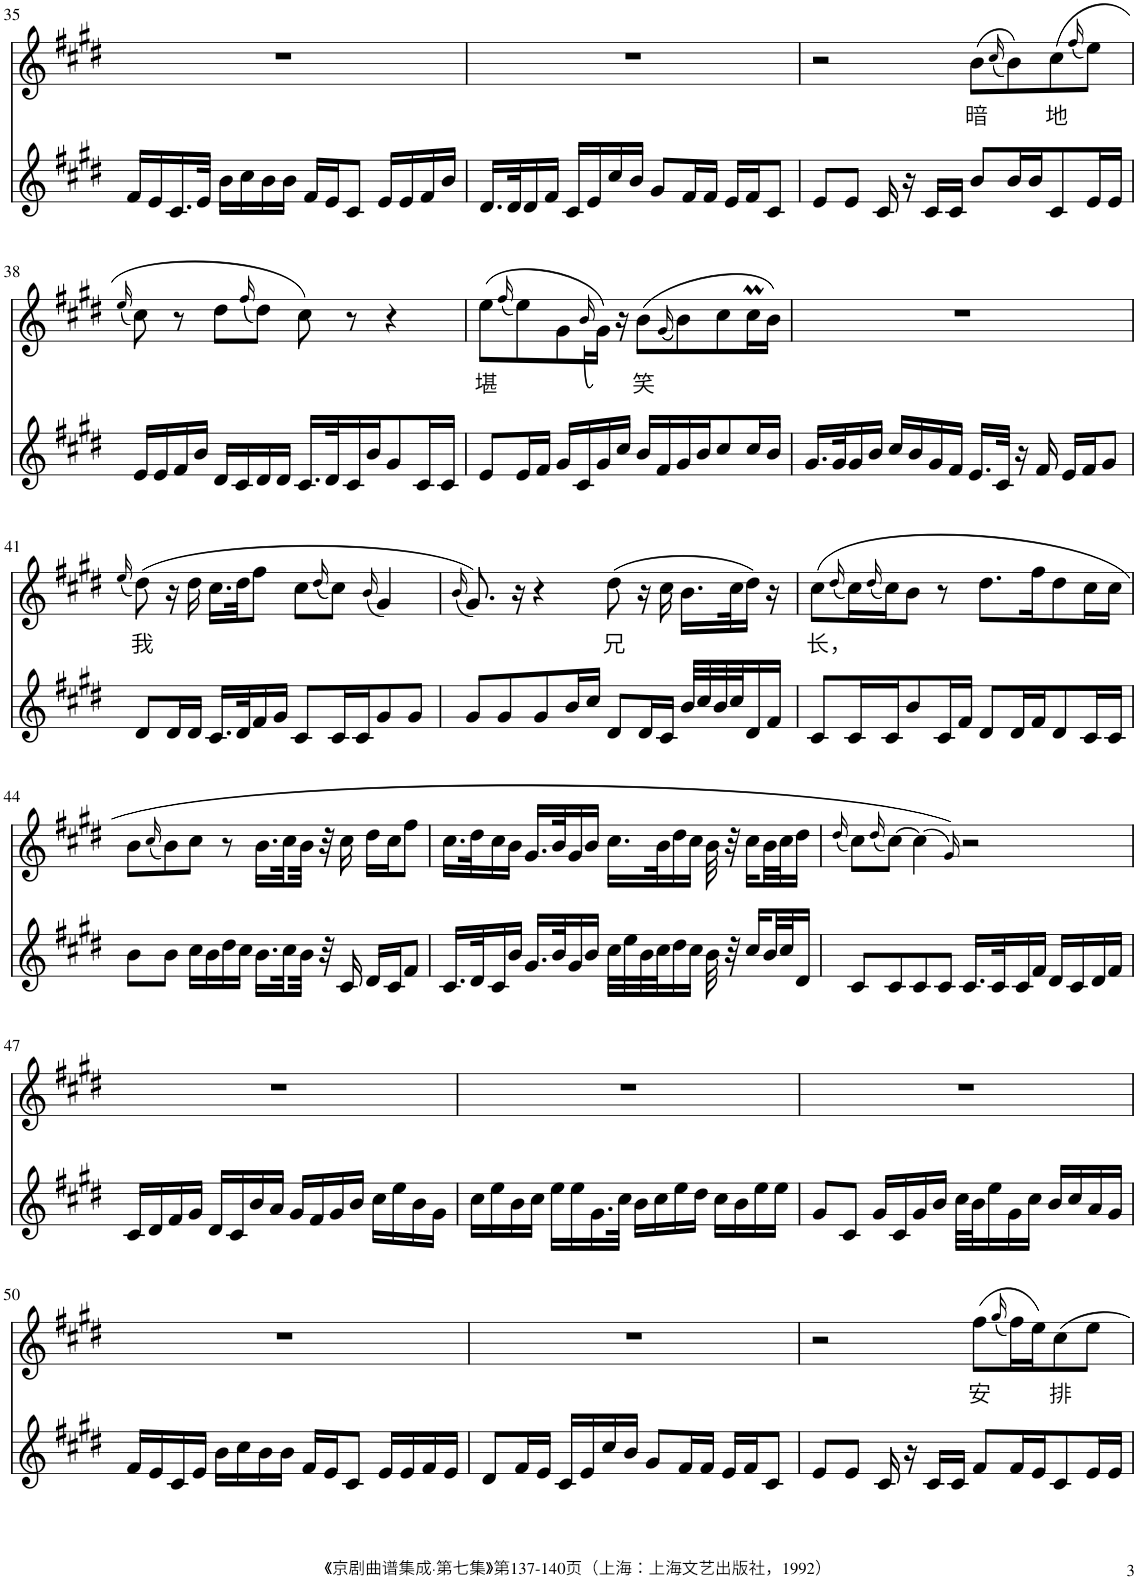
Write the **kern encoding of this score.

**kern	**kern	**text
*part2	*part1	*part1
*staff2	*staff1	*staff1
*I"Piano	*I"Piano	*
*I'Pno	*I'Pno	*
!!LO:PB:g=z
*clefG2	*clefG2	*
*k[f#c#g#d#]	*k[f#c#g#d#]	*
*M2/2	*M2/2	*
*met(c|)	*met(c|)	*
=35	=35	=35
16f#/LL	1r	.
16e/	.	.
16.c#/	.	.
32e/JJk	.	.
16b\LL	.	.
16cc#\	.	.
16b\	.	.
16b\JJ	.	.
16f#/LL	.	.
16e/J	.	.
8c#/J	.	.
16e/LL	.	.
16e/	.	.
16f#/	.	.
16b/JJ	.	.
=36	=36	=36
16.d#/LL	1r	.
32d#/K	.	.
16d#/	.	.
16f#/JJ	.	.
16c#/LL	.	.
16e/	.	.
16cc#/	.	.
16b/JJ	.	.
8g#/L	.	.
16f#/L	.	.
16f#/JJ	.	.
16e/LL	.	.
16f#/J	.	.
8c#/J	.	.
=37	=37	=37
8e/L	2r	.
8e/J	.	.
16c#/	.	.
16r	.	.
16c#/LL	.	.
16c#/JJ	.	.
!	!	!LO:LY:b
8b/L	(8b\L	暗
.	(16qcc#/	.
16b/L	8b\))	.
16b/J	.	.
!	!	!LO:LY:b
8c#/	(8cc#\	地
.	(16qff#/	.
16e/L	8ee\J)	.
16e/JJ	.	.
!!LO:LB:g=z
=38	=38	=38
.	(16qee/	.
16e/LL	8cc#\)	.
16e/	.	.
16f#/	8r	.
16b/JJ	.	.
16d#/LL	8dd#\L	.
16c#/	.	.
.	(16qff#/	.
16d#/	8dd#\J)	.
16d#/JJ	.	.
16.c#/LL	8cc#\)	.
32d#/K	.	.
16c#/	8r	.
16b/J	.	.
8g#/	4r	.
16c#/L	.	.
16c#/JJ	.	.
=39	=39	=39
!	!	!LO:LY:b
8e/L	(8ee\L	堪
.	(16qff#/	.
16e/L	8ee\)	.
16f#/JJ	.	.
16g#/LL	8g#\	.
16c#/	.	.
.	(16qb/	.
16g#/	16g#\Jk))	.
16cc#/JJ	16r	.
!	!	!LO:LY:b
16b/LL	(8b\L	笑
16f#/	.	.
.	(16qg#/	.
16g#/	8b\)	.
16b/J	.	.
8cc#/	8cc#\	.
16cc#/L	16cc#M\L	.
16b/JJ	16b\JJ)	.
=40	=40	=40
16.g#/LL	1r	.
32g#/K	.	.
16g#/	.	.
16b/JJ	.	.
16cc#/LL	.	.
16b/	.	.
16g#/	.	.
16f#/JJ	.	.
16.e/LL	.	.
32c#/JJk	.	.
16r	.	.
16f#/	.	.
16e/LL	.	.
16f#/J	.	.
8g#/J	.	.
!!LO:LB:g=z
=41	=41	=41
.	(16qee/	.
!	!	!LO:LY:b
8d#/L	(8dd#\)	我
16d#/L	16r	.
16d#/JJ	16dd#\	.
16.c#/LL	16.cc#\LL	.
32d#/K	32dd#\JK	.
16f#/	8ff#\J	.
16g#/JJ	.	.
8c#/L	8cc#\L	.
.	(16qdd#/	.
16c#/L	8cc#\J)	.
16c#/J	.	.
.	(16qb/	.
8g#/	4g#/)	.
8g#/J	.	.
=42	=42	=42
.	(16qb/	.
8g#/L	8.g#/))	.
8g#/	.	.
.	16r	.
8g#/	4r	.
16b/L	.	.
16cc#/JJ	.	.
!	!	!LO:LY:b
8d#/L	(8dd#\	兄
16d#/L	16r	.
16c#/JJ	16cc#\	.
32b/LLL	16.b\LL	.
32cc#/	.	.
32b/	.	.
32cc#/J	32cc#\K	.
16d#/	16dd#\JJ)	.
16f#/JJ	16r	.
=43	=43	=43
!	!	!LO:LY:b
8c#/L	(8cc#\L	长，
.	(16qdd#/	.
16c#/L	16cc#\L)	.
.	(16qdd#/	.
16c#/J	16cc#\J)	.
8b/	8b\J	.
16c#/L	8r	.
16f#/JJ	.	.
8d#/L	8.dd#\L	.
16d#/L	.	.
16f#/J	16ff#\K	.
8d#/	8dd#\	.
16c#/L	16cc#\L	.
16c#/JJ	16cc#\JJ	.
!!LO:LB:g=z
=44	=44	=44
8b\L	8b\L	.
.	(16qcc#/	.
8b\J	8b\)	.
16cc#\LL	8cc#\J	.
16b\	.	.
16dd#\	8r	.
16cc#\JJ	.	.
16.b\LL	16.b\LL	.
32cc#\L	32cc#\L	.
32b\JJJ	32b\JJJ	.
32r	32r	.
16c#/	16cc#\	.
16d#/LL	16dd#\LL	.
16c#/J	16cc#\J	.
8f#/J	8ff#\J	.
=45	=45	=45
16.c#/LL	16.cc#\LL	.
32d#/K	32dd#\K	.
16c#/	16cc#\	.
16b/JJ	16b\JJ	.
16.g#/LL	16.g#/LL	.
32b/K	32b/K	.
16g#/	16g#/	.
16b/JJ	16b/JJ	.
32cc#\LLL	16.cc#\LL	.
32ee\	.	.
32b\	.	.
32cc#\J	32b\K	.
16dd#\	16dd#\	.
16cc#\JJ	16cc#\JJ	.
32b\	32b\	.
32r	32r	.
16cc#/LL	16cc#\LL	.
32b/L	32b\L	.
32cc#/J	32cc#\J	.
16d#/JJ	16dd#\JJ	.
=46	=46	=46
.	(16qdd#/	.
8c#/L	8cc#\L)	.
.	(16qdd#/	.
8c#/	[8cc#\J)	.
8c#/	(4cc#\]	.
8c#/J	.	.
.	16qg#/))	.
16.c#/LL	2r	.
32c#/K	.	.
16c#/	.	.
16f#/JJ	.	.
16d#/LL	.	.
16c#/	.	.
16d#/	.	.
16f#/JJ	.	.
!!LO:LB:g=z
=47	=47	=47
16c#/LL	1r	.
16d#/	.	.
16f#/	.	.
16g#/JJ	.	.
16d#/LL	.	.
16c#/	.	.
16b/	.	.
16a/JJ	.	.
16g#/LL	.	.
16f#/	.	.
16g#/	.	.
16b/JJ	.	.
16cc#\LL	.	.
16ee\	.	.
16b\	.	.
16g#\JJ	.	.
=48	=48	=48
16cc#\LL	1r	.
16ee\	.	.
16b\	.	.
16cc#\JJ	.	.
16ee\LL	.	.
16ee\	.	.
16.g#\	.	.
32cc#\JJk	.	.
16b\LL	.	.
16cc#\	.	.
16ee\	.	.
16dd#\JJ	.	.
16cc#\LL	.	.
16b\	.	.
16ee\	.	.
16ee\JJ	.	.
=49	=49	=49
8g#/L	1r	.
8c#/J	.	.
16g#/LL	.	.
16c#/	.	.
16g#/	.	.
16b/JJ	.	.
32cc#\LLL	.	.
32b\J	.	.
16ee\	.	.
16g#\	.	.
16cc#\JJ	.	.
16b/LL	.	.
16cc#/	.	.
16a/	.	.
16g#/JJ	.	.
!!LO:LB:g=z
=50	=50	=50
16f#/LL	1r	.
16e/	.	.
16c#/	.	.
16e/JJ	.	.
16b\LL	.	.
16cc#\	.	.
16b\	.	.
16b\JJ	.	.
16f#/LL	.	.
16e/J	.	.
8c#/J	.	.
16e/LL	.	.
16e/	.	.
16f#/	.	.
16e/JJ	.	.
=51	=51	=51
8d#/L	1r	.
16f#/L	.	.
16e/JJ	.	.
16c#/LL	.	.
16e/	.	.
16cc#/	.	.
16b/JJ	.	.
8g#/L	.	.
16f#/L	.	.
16f#/JJ	.	.
16e/LL	.	.
16f#/J	.	.
8c#/J	.	.
=52	=52	=52
8e/L	2r	.
8e/J	.	.
16c#/	.	.
16r	.	.
16c#/LL	.	.
16c#/JJ	.	.
!	!	!LO:LY:b
8f#/L	(8ff#\L	安
.	(16qgg#/	.
16f#/L	16ff#\L)	.
16e/J	16ee\J)	.
!	!	!LO:LY:b
8c#/	8cc#\	排
16e/L	8ee\J	.
16e/JJ	.	.
=	=	=
*-	*-	*-
